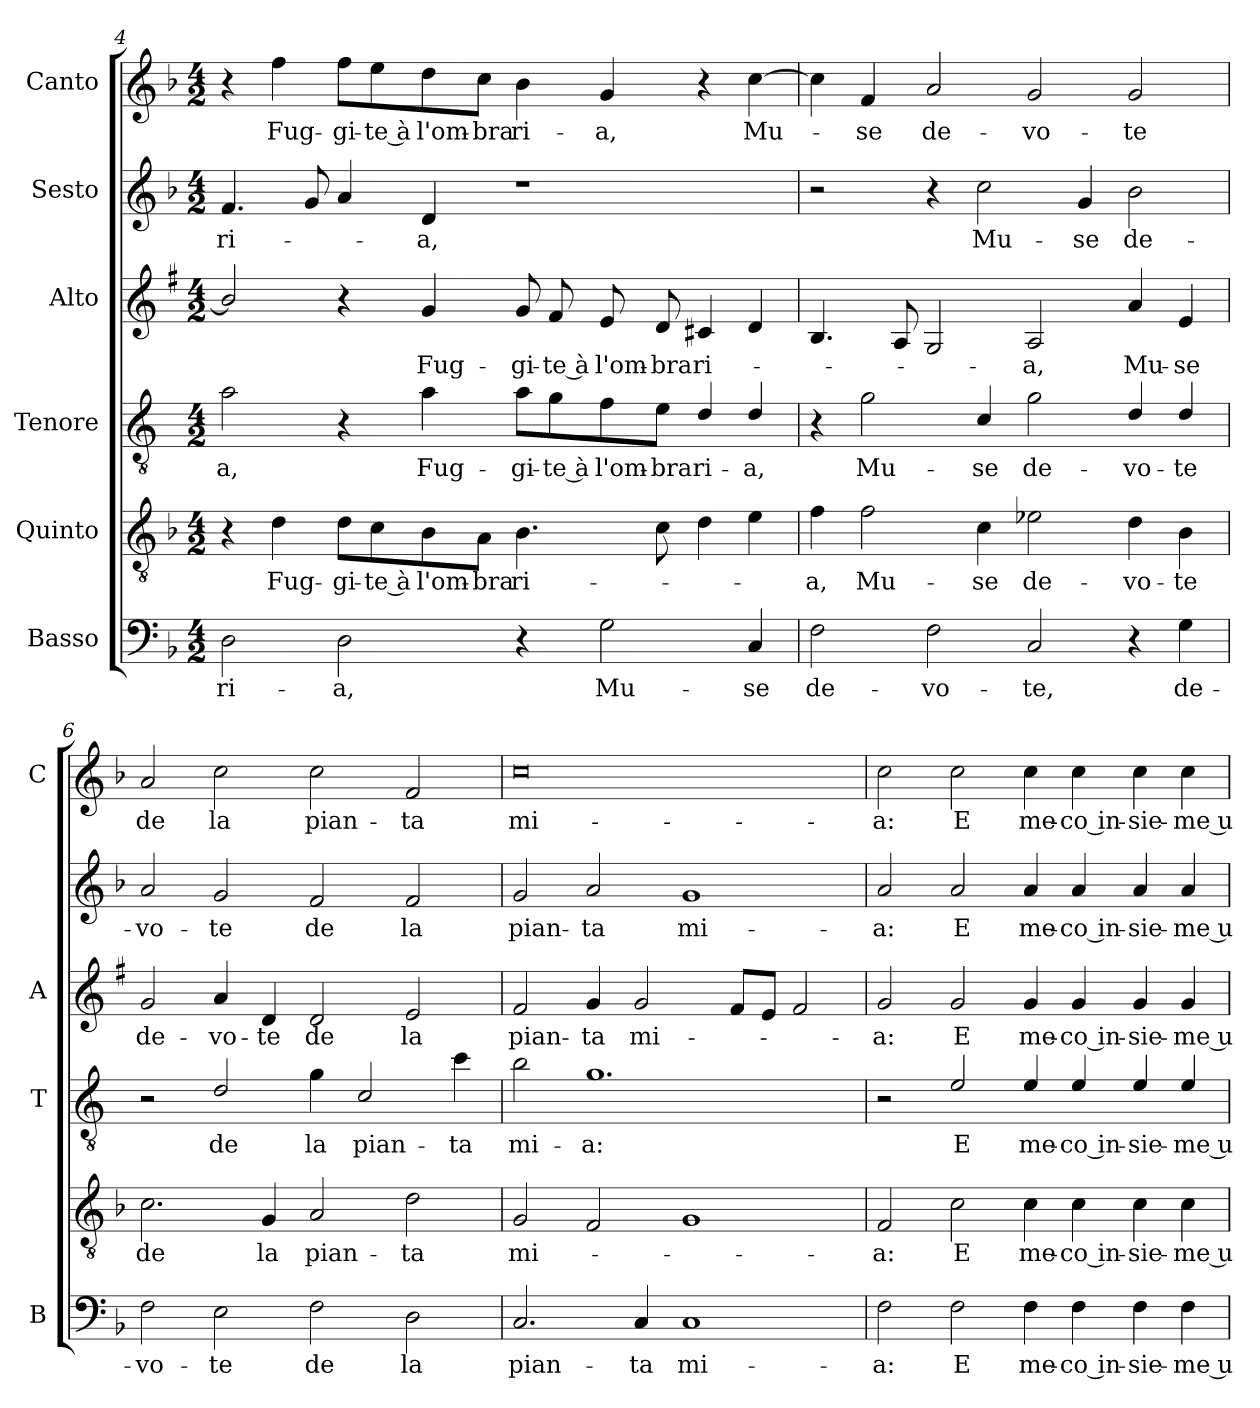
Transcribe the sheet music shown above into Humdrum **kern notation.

**kern	**text	**kern	**text	**kern	**text	**kern	**text	**kern	**text	**kern	**text
*part6	*part6	*part5	*part5	*part4	*part4	*part3	*part3	*part2	*part2	*part1	*part1
*staff6	*staff6	*staff5	*staff5	*staff4	*staff4	*staff3	*staff3	*staff2	*staff2	*staff1	*staff1
*I"Basso	*	*I"Quinto	*	*I"Tenore	*	*I"Alto	*	*I"Sesto	*	*I"Canto	*
*I'B	*	*	*	*I'T	*	*I'A	*	*	*	*I'C	*
*clefF4	*	*clefGv2	*	*clefGv2	*	*clefG2	*	*clefG2	*	*clefG2	*
*	*	*	*	*ITrd4c7	*	*ITrd1c2	*	*	*	*	*
*k[b-]	*	*k[b-]	*	*k[b-]	*	*k[b-]	*	*k[b-]	*	*k[b-]	*
*F:	*	*F:	*	*F:	*	*F:	*	*F:	*	*F:	*
*M4/2	*	*M4/2	*	*M4/2	*	*M4/2	*	*M4/2	*	*M4/2	*
=4	=4	=4	=4	=4	=4	=4	=4	=4	=4	=4	=4
!	!LO:LY:b	!	!	!	!LO:LY:b	!	!	!	!LO:LY:b	!	!
2D\	ri-	4r	.	2d\	-a,	2a/]	.	4.f/	ri-	4r	.
!	!	!	!LO:LY:b	!	!	!	!	!	!	!	!LO:LY:b
.	.	4d\	Fug-	.	.	.	.	.	.	4ff\	Fug-
.	.	.	.	.	.	.	.	8g/	.	.	.
!	!LO:LY:b	!	!LO:LY:b	!	!	!	!	!	!	!	!LO:LY:b
2D\	-a,	8d\L	-gi-	4r	.	4r	.	4a/	.	8ff\L	-gi-
!	!	!	!LO:LY:b	!	!	!	!	!	!	!	!LO:LY:b
.	.	8c\	-te à	.	.	.	.	.	.	8ee\	-te à
!	!	!	!LO:LY:b	!	!LO:LY:b	!	!LO:LY:b	!	!LO:LY:b	!	!LO:LY:b
.	.	8B-\	l'om-	4d\	Fug-	4f/	Fug-	4d/	-a,	8dd\	l'om-
!	!	!	!LO:LY:b	!	!	!	!	!	!	!	!LO:LY:b
.	.	8A\J	-bra	.	.	.	.	.	.	8cc\J	-bra
!	!	!	!LO:LY:b	!	!LO:LY:b	!	!LO:LY:b	!	!	!	!LO:LY:b
4r	.	4.B-\	ri-	8d\L	-gi-	8f/	-gi-	1r	.	4b-\	ri-
!	!	!	!	!	!LO:LY:b	!	!LO:LY:b	!	!	!	!
.	.	.	.	8c\	-te à	8e/	-te à	.	.	.	.
!	!LO:LY:b	!	!	!	!LO:LY:b	!	!LO:LY:b	!	!	!	!LO:LY:b
2G\	Mu-	.	.	8B-\	l'om-	8d/	l'om-	.	.	4g/	-a,
!	!	!	!	!	!LO:LY:b	!	!LO:LY:b	!	!	!	!
.	.	8c\	.	8A\J	-bra	8c/	-bra	.	.	.	.
!	!	!	!	!	!LO:LY:b	!	!LO:LY:b	!	!	!	!
.	.	4d\	.	4G/	ri-	4Bn/	ri-	.	.	4r	.
!	!LO:LY:b	!	!	!	!LO:LY:b	!	!	!	!	!	!LO:LY:b
4C/	-se	4e\	.	4G/	-a,	4c/	.	.	.	[4cc\	Mu-
!!LO:PB:g=z
=5	=5	=5	=5	=5	=5	=5	=5	=5	=5	=5	=5
!	!LO:LY:b	!	!LO:LY:b	!	!	!	!	!	!	!	!
2F\	de-	4f\	-a,	4r	.	4.A/	.	2r	.	4cc\]	.
!	!	!	!LO:LY:b	!	!LO:LY:b	!	!	!	!	!	!LO:LY:b
.	.	2f\	Mu-	2c\	Mu-	.	.	.	.	4f/	-se
.	.	.	.	.	.	8G/	.	.	.	.	.
!	!LO:LY:b	!	!	!	!	!	!	!	!	!	!LO:LY:b
2F\	-vo-	.	.	.	.	2F/	.	4r	.	2a/	de-
!	!	!	!LO:LY:b	!	!LO:LY:b	!	!	!	!LO:LY:b	!	!
.	.	4c\	-se	4F/	-se	.	.	2cc\	Mu-	.	.
!	!LO:LY:b	!	!LO:LY:b	!	!LO:LY:b	!	!LO:LY:b	!	!	!	!LO:LY:b
2C/	-te,	2e-X\	de-	2c\	de-	2G/	-a,	.	.	2g/	-vo-
!	!	!	!	!	!	!	!	!	!LO:LY:b	!	!
.	.	.	.	.	.	.	.	4g/	-se	.	.
!	!	!	!LO:LY:b	!	!LO:LY:b	!	!LO:LY:b	!	!LO:LY:b	!	!LO:LY:b
4r	.	4d\	-vo-	4G/	-vo-	4g/	Mu-	2b-\	de-	2g/	-te
!	!LO:LY:b	!	!LO:LY:b	!	!LO:LY:b	!	!LO:LY:b	!	!	!	!
4G\	de-	4B-\	-te	4G/	-te	4d/	-se	.	.	.	.
=6	=6	=6	=6	=6	=6	=6	=6	=6	=6	=6	=6
!	!LO:LY:b	!	!LO:LY:b	!	!	!	!LO:LY:b	!	!LO:LY:b	!	!LO:LY:b
2F\	-vo-	2.c\	de	2r	.	2f/	de-	2a/	-vo-	2a/	de
!	!LO:LY:b	!	!	!	!LO:LY:b	!	!LO:LY:b	!	!LO:LY:b	!	!LO:LY:b
2E\	-te	.	.	2G/	de	4g/	-vo-	2g/	-te	2cc\	la
!	!	!	!LO:LY:b	!	!	!	!LO:LY:b	!	!	!	!
.	.	4G/	la	.	.	4c/	-te	.	.	.	.
!	!LO:LY:b	!	!LO:LY:b	!	!LO:LY:b	!	!LO:LY:b	!	!LO:LY:b	!	!LO:LY:b
2F\	de	2A/	pian-	4c\	la	2c/	de	2f/	de	2cc\	pian-
!	!	!	!	!	!LO:LY:b	!	!	!	!	!	!
.	.	.	.	2F/	pian-	.	.	.	.	.	.
!	!LO:LY:b	!	!LO:LY:b	!	!	!	!LO:LY:b	!	!LO:LY:b	!	!LO:LY:b
2D\	la	2d\	-ta	.	.	2d/	la	2f/	la	2f/	-ta
!	!	!	!	!	!LO:LY:b	!	!	!	!	!	!
.	.	.	.	4f\	-ta	.	.	.	.	.	.
=7	=7	=7	=7	=7	=7	=7	=7	=7	=7	=7	=7
!	!LO:LY:b	!	!LO:LY:b	!	!LO:LY:b	!	!LO:LY:b	!	!LO:LY:b	!	!LO:LY:b
2.C/	pian-	2G/	mi-	2e\	mi-	2e/	pian-	2g/	pian-	0cc	mi-
!	!	!	!	!	!LO:LY:b	!	!LO:LY:b	!	!LO:LY:b	!	!
.	.	2F/	.	1.c	-a:	4f/	-ta	2a/	-ta	.	.
!	!LO:LY:b	!	!	!	!	!	!LO:LY:b	!	!	!	!
4C/	-ta	.	.	.	.	2f/	mi-	.	.	.	.
!	!LO:LY:b	!	!	!	!	!	!	!	!LO:LY:b	!	!
1C	mi-	1G	.	.	.	.	.	1g	mi-	.	.
.	.	.	.	.	.	8e/L	.	.	.	.	.
.	.	.	.	.	.	8d/J	.	.	.	.	.
.	.	.	.	.	.	2e/	.	.	.	.	.
=8	=8	=8	=8	=8	=8	=8	=8	=8	=8	=8	=8
!	!LO:LY:b	!	!LO:LY:b	!	!	!	!LO:LY:b	!	!LO:LY:b	!	!LO:LY:b
2F\	-a:	2F/	-a:	2r	.	2f/	-a:	2a/	-a:	2cc\	-a:
!	!LO:LY:b	!	!LO:LY:b	!	!LO:LY:b	!	!LO:LY:b	!	!LO:LY:b	!	!LO:LY:b
2F\	E	2c\	E	2A/	E	2f/	E	2a/	E	2cc\	E
!	!LO:LY:b	!	!LO:LY:b	!	!LO:LY:b	!	!LO:LY:b	!	!LO:LY:b	!	!LO:LY:b
4F\	me-	4c\	me-	4A/	me-	4f/	me-	4a/	me-	4cc\	me-
!	!LO:LY:b	!	!LO:LY:b	!	!LO:LY:b	!	!LO:LY:b	!	!LO:LY:b	!	!LO:LY:b
4F\	-co in-	4c\	-co in-	4A/	-co in-	4f/	-co in-	4a/	-co in-	4cc\	-co in-
!	!LO:LY:b	!	!LO:LY:b	!	!LO:LY:b	!	!LO:LY:b	!	!LO:LY:b	!	!LO:LY:b
4F\	-sie-	4c\	-sie-	4A/	-sie-	4f/	-sie-	4a/	-sie-	4cc\	-sie-
!	!LO:LY:b	!	!LO:LY:b	!	!LO:LY:b	!	!LO:LY:b	!	!LO:LY:b	!	!LO:LY:b
4F\	-me u-	4c\	-me u-	4A/	-me u-	4f/	-me u-	4a/	-me u-	4cc\	-me u-
=	=	=	=	=	=	=	=	=	=	=	=
*-	*-	*-	*-	*-	*-	*-	*-	*-	*-	*-	*-
